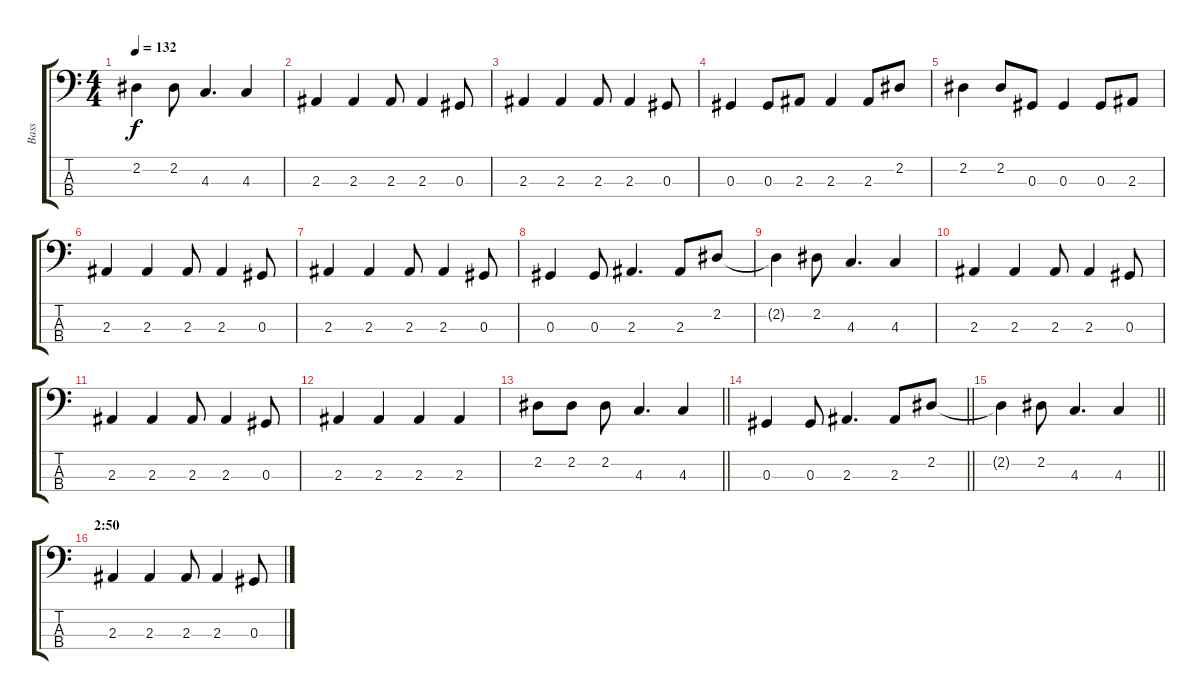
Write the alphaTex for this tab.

\track ("Bass" "Bass") {instrument electricbasspick}
\staff {score tabs}
\tuning (Gb2 Db2 Ab1 Eb1) {hide}
\ts (4 4)
\tempo 132
\clef f4
\ks c
2.2{t}.4{dy f} 2.2.8 4.3.4{d} 4.3.4 |
2.3.4 2.3.4 2.3.8 2.3.4 0.3.8 |
2.3.4 2.3.4 2.3.8 2.3.4 0.3.8 |
0.3.4 0.3.8 2.3.8 2.3.4 2.3.8 2.2.8 |
2.2.4 2.2.8 0.3.8 0.3.4 0.3.8 2.3.8 |
2.3.4 2.3.4 2.3.8 2.3.4 0.3.8 |
2.3.4 2.3.4 2.3.8 2.3.4 0.3.8 |
0.3.4 0.3.8 2.3.4{d} 2.3.8 2.2.8 |
2.2{t}.4 2.2.8 4.3.4{d} 4.3.4 |
2.3.4 2.3.4 2.3.8 2.3.4 0.3.8 |
2.3.4 2.3.4 2.3.8 2.3.4 0.3.8 |
2.3.4 2.3.4 2.3.4 2.3.4 |
\barLineRight lightlight
2.2.8 2.2.8 2.2.8 4.3.4{d} 4.3.4 |
\barLineRight lightlight
0.3.4 0.3.8 2.3.4{d} 2.3.8 2.2.8 |
\section ("" "")
\barLineRight lightlight
2.2{t}.4 2.2.8 4.3.4{d} 4.3.4 |
\section ("" "2:50")
2.3.4 2.3.4 2.3.8 2.3.4 0.3.8
